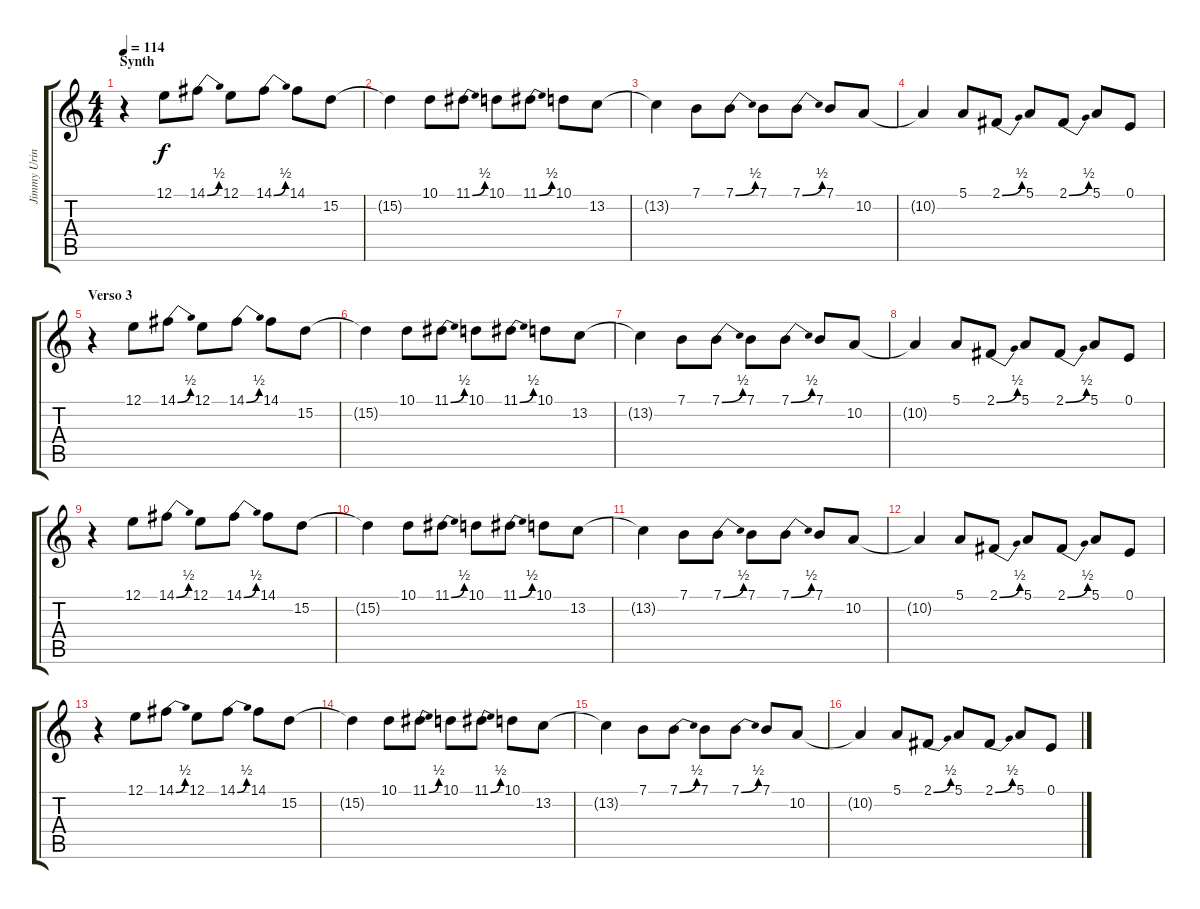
\track ("Jimmy Urine (Synth 3)" "Jimmy Urin") {instrument lead2sawtooth}
\staff {score tabs}
\tuning (E4 B3 G3 D3 A2 E2) {hide}
\ts (4 4)
\section ("" "Synth")
\tempo 114
\clef g2
\ks c
r.4{dy f volume 14} 12.1.8 14.1{be (bend 0 0 60 2)}.8 12.1.8 14.1{be (bend 0 0 60 2)}.8 14.1.8 15.2.8 |
15.2{t}.4 10.1.8 11.1{be (bend 0 0 60 2)}.8 10.1.8 11.1{be (bend 0 0 60 2)}.8 10.1.8 13.2.8 |
13.2{t}.4 7.1.8 7.1{be (bend 0 0 60 2)}.8 7.1.8 7.1{be (bend 0 0 60 2)}.8 7.1.8 10.2.8 |
10.2{t}.4 5.1.8 2.1{be (bend 0 0 60 2)}.8 5.1.8 2.1{be (bend 0 0 60 2)}.8 5.1.8 0.1.8 |
\section ("" "Verso 3")
r.4 12.1.8 14.1{be (bend 0 0 60 2)}.8 12.1.8 14.1{be (bend 0 0 60 2)}.8 14.1.8 15.2.8 |
15.2{t}.4 10.1.8 11.1{be (bend 0 0 60 2)}.8 10.1.8 11.1{be (bend 0 0 60 2)}.8 10.1.8 13.2.8 |
13.2{t}.4 7.1.8 7.1{be (bend 0 0 60 2)}.8 7.1.8 7.1{be (bend 0 0 60 2)}.8 7.1.8 10.2.8 |
10.2{t}.4 5.1.8 2.1{be (bend 0 0 60 2)}.8 5.1.8 2.1{be (bend 0 0 60 2)}.8 5.1.8 0.1.8 |
r.4 12.1.8 14.1{be (bend 0 0 60 2)}.8 12.1.8 14.1{be (bend 0 0 60 2)}.8 14.1.8 15.2.8 |
15.2{t}.4 10.1.8 11.1{be (bend 0 0 60 2)}.8 10.1.8 11.1{be (bend 0 0 60 2)}.8 10.1.8 13.2.8 |
13.2{t}.4 7.1.8 7.1{be (bend 0 0 60 2)}.8 7.1.8 7.1{be (bend 0 0 60 2)}.8 7.1.8 10.2.8 |
10.2{t}.4 5.1.8 2.1{be (bend 0 0 60 2)}.8 5.1.8 2.1{be (bend 0 0 60 2)}.8 5.1.8 0.1.8 |
r.4 12.1.8 14.1{be (bend 0 0 60 2)}.8 12.1.8 14.1{be (bend 0 0 60 2)}.8 14.1.8 15.2.8 |
15.2{t}.4 10.1.8 11.1{be (bend 0 0 60 2)}.8 10.1.8 11.1{be (bend 0 0 60 2)}.8 10.1.8 13.2.8 |
13.2{t}.4 7.1.8 7.1{be (bend 0 0 60 2)}.8 7.1.8 7.1{be (bend 0 0 60 2)}.8 7.1.8 10.2.8 |
10.2{t}.4 5.1.8 2.1{be (bend 0 0 60 2)}.8 5.1.8 2.1{be (bend 0 0 60 2)}.8 5.1.8 0.1.8
